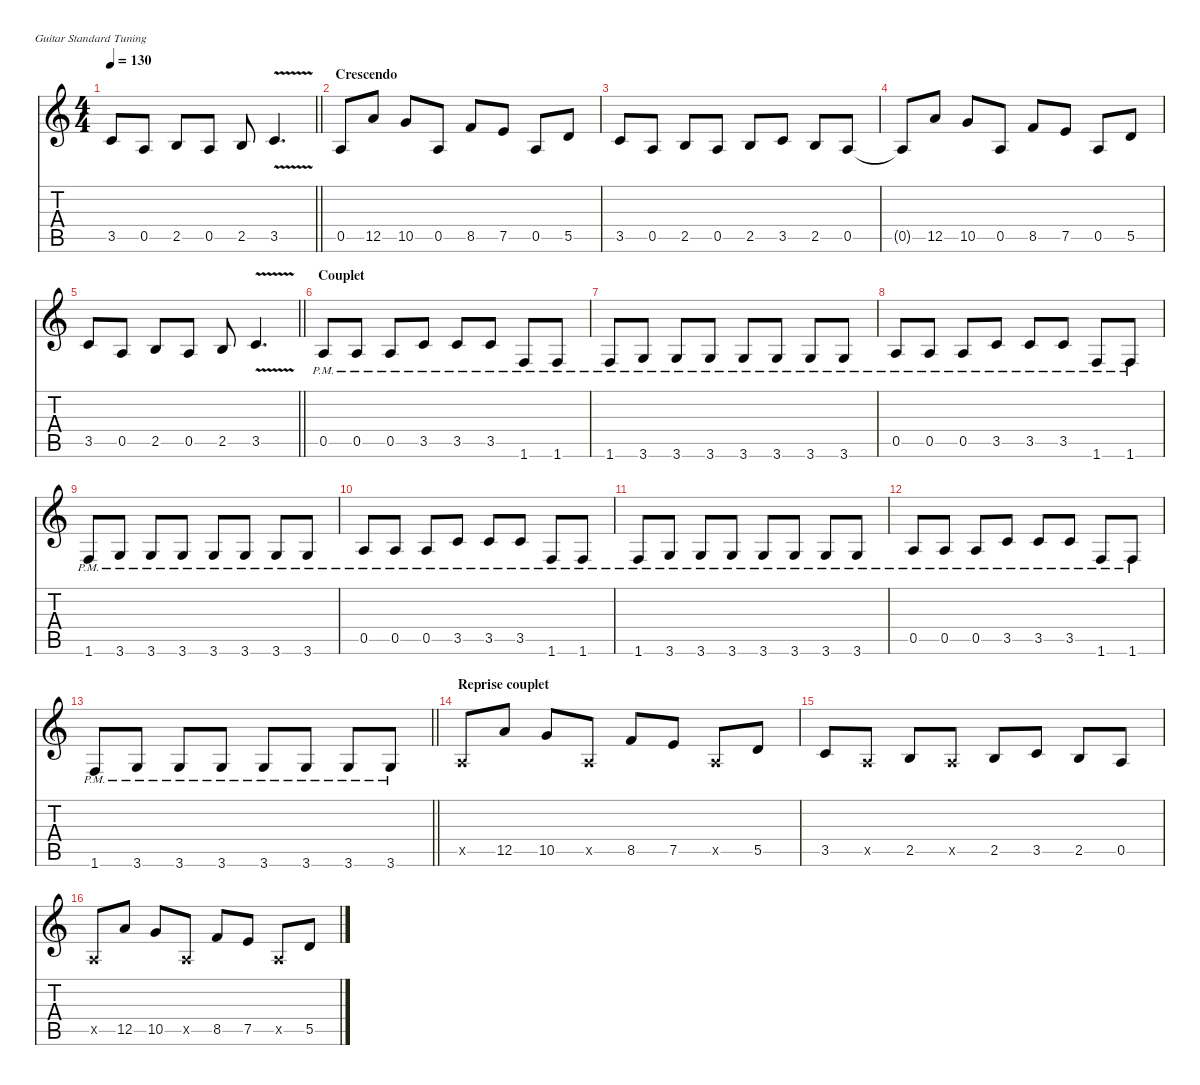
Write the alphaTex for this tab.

\defaultSystemsLayout 4
\hideDynamics
\bracketExtendMode nobrackets
\track ("Sylvain" " ") {instrument distortionguitar}
\staff {score tabs}
\tuning (E4 B3 G3 D3 A2 E2)
\ts (4 4)
\tempo 130
\clef g2
\barLineRight lightlight
\ks c
3.5.8{dy f beam Up} 0.5.8{beam Up} 2.5.8{beam Up} 0.5.8{beam Up} 2.5.8{beam Up} 3.5{v}.4{d beam Up} |
\section ("" "Crescendo")
0.5.8{dy mp beam Up} 12.5.8{beam Up} 10.5.8{beam Up} 0.5.8{beam Up} 8.5.8{beam Up} 7.5.8{beam Up} 0.5.8{beam Up} 5.5.8{beam Up} |
3.5.8{beam Up} 0.5.8{beam Up} 2.5.8{beam Up} 0.5.8{beam Up} 2.5.8{beam Up} 3.5.8{beam Up} 2.5.8{beam Up} 0.5.8{beam Up} |
0.5{t}.8{dy mf beam Up} 12.5.8{beam Up} 10.5.8{beam Up} 0.5.8{beam Up} 8.5.8{beam Up} 7.5.8{beam Up} 0.5.8{beam Up} 5.5.8{beam Up} |
\barLineRight lightlight
3.5.8{dy f beam Up} 0.5.8{beam Up} 2.5.8{beam Up} 0.5.8{beam Up} 2.5.8{beam Up} 3.5{v}.4{d beam Up} |
\section ("" "Couplet")
0.5{pm}.8{dy mf beam Up} 0.5{pm}.8{beam Up} 0.5{pm}.8{beam Up} 3.5{pm}.8{beam Up} 3.5{pm}.8{beam Up} 3.5{pm}.8{beam Up} 1.6{pm}.8{beam Up} 1.6{pm}.8{beam Up} |
1.6{pm}.8{beam Up} 3.6{pm}.8{beam Up} 3.6{pm}.8{beam Up} 3.6{pm}.8{beam Up} 3.6{pm}.8{beam Up} 3.6{pm}.8{beam Up} 3.6{pm}.8{beam Up} 3.6{pm}.8{beam Up} |
0.5{pm}.8{beam Up} 0.5{pm}.8{beam Up} 0.5{pm}.8{beam Up} 3.5{pm}.8{beam Up} 3.5{pm}.8{beam Up} 3.5{pm}.8{beam Up} 1.6{pm}.8{beam Up} 1.6{pm}.8{beam Up} |
1.6{pm}.8{beam Up} 3.6{pm}.8{beam Up} 3.6{pm}.8{beam Up} 3.6{pm}.8{beam Up} 3.6{pm}.8{beam Up} 3.6{pm}.8{beam Up} 3.6{pm}.8{beam Up} 3.6{pm}.8{beam Up} |
0.5{pm}.8{beam Up} 0.5{pm}.8{beam Up} 0.5{pm}.8{beam Up} 3.5{pm}.8{beam Up} 3.5{pm}.8{beam Up} 3.5{pm}.8{beam Up} 1.6{pm}.8{beam Up} 1.6{pm}.8{beam Up} |
1.6{pm}.8{beam Up} 3.6{pm}.8{beam Up} 3.6{pm}.8{beam Up} 3.6{pm}.8{beam Up} 3.6{pm}.8{beam Up} 3.6{pm}.8{beam Up} 3.6{pm}.8{beam Up} 3.6{pm}.8{beam Up} |
0.5{pm}.8{beam Up} 0.5{pm}.8{beam Up} 0.5{pm}.8{beam Up} 3.5{pm}.8{beam Up} 3.5{pm}.8{beam Up} 3.5{pm}.8{beam Up} 1.6{pm}.8{beam Up} 1.6{pm}.8{beam Up} |
\barLineRight lightlight
1.6{pm}.8{beam Up} 3.6{pm}.8{beam Up} 3.6{pm}.8{beam Up} 3.6{pm}.8{beam Up} 3.6{pm}.8{beam Up} 3.6{pm}.8{beam Up} 3.6{pm}.8{beam Up} 3.6{pm}.8{beam Up} |
\section ("" "Reprise couplet")
0.5{x}.8{beam Up} 12.5.8{beam Up} 10.5.8{beam Up} 0.5{x}.8{beam Up} 8.5.8{beam Up} 7.5.8{beam Up} 0.5{x}.8{beam Up} 5.5.8{beam Up} |
3.5.8{beam Up} 0.5{x}.8{beam Up} 2.5.8{beam Up} 0.5{x}.8{beam Up} 2.5.8{beam Up} 3.5.8{beam Up} 2.5.8{beam Up} 0.5.8{beam Up} |
0.5{x}.8{beam Up} 12.5.8{beam Up} 10.5.8{beam Up} 0.5{x}.8{beam Up} 8.5.8{beam Up} 7.5.8{beam Up} 0.5{x}.8{beam Up} 5.5.8{beam Up}
